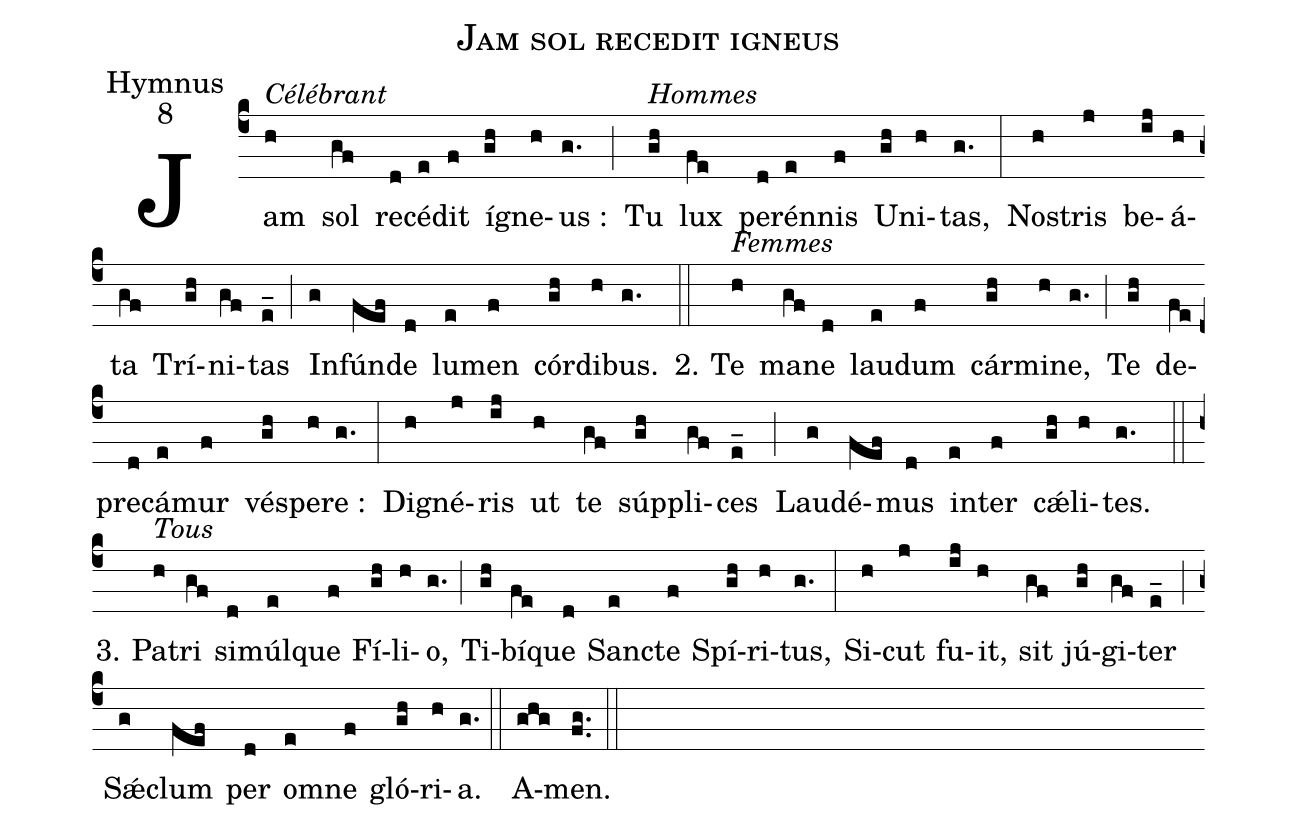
name:Jam sol recedit igneus;
office-part:Hymnus;
mode:8;
%%
(c4) <alt>Célébrant</alt>Jam(h) sol(gf) re(d)cé(e)dit(f) í(gh)gne(h)us :(g.) (;)
<alt>Hommes</alt>Tu(gh) lux(fe) per(d)én(e)nis(f) U(gh)ni(h)tas,(g.) (:)
No(h)stris(j) be(ij)á(h)ta(gf) Trí(gh)ni(gf)tas(e_) (;)
In(g)fún(fef)de(d) lu(e)men(f) cór(gh)di(h)bus.(g.) (::)

2. <alt>Femmes</alt>Te(h) ma(gf)ne(d) lau(e)dum(f) cár(gh)mi(h)ne,(g.) (;)
Te(gh) de(fe)pre(d)cá(e)mur(f) vé(gh)spe(h)re :(g.) (:)
Di(h)gné(j)ris(ij) ut(h) te(gf) súp(gh)pli(gf)ces(e_) (;)
Lau(g)dé(fef)mus(d) in(e)ter(f) c<sp>'æ</sp>(gh)li(h)tes.(g.) (::)

3. <alt>Tous</alt>Pa(h)tri(gf) si(d)múl(e)que(f) Fí(gh)li(h)o,(g.) (;)
Ti(gh)bí(fe)que(d) San(e)cte(f) Spí(gh)ri(h)tus,(g.) (:)
Si(h)cut(j) fu(ij)it,(h) sit(gf) jú(gh)gi(gf)ter(e_) (;)
S<sp>'æ</sp>(g)clum(fef) per(d) o(e)mne(f) gló(gh)ri(h)a.(g.) (::)
A(ghg)men.(fg..) (::)
